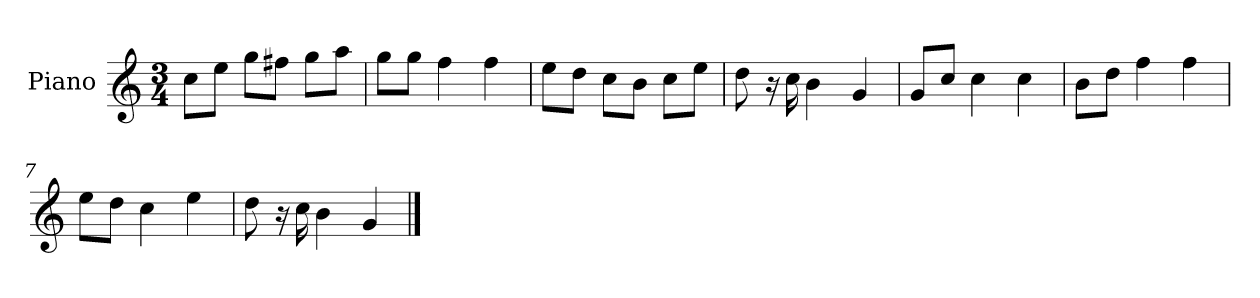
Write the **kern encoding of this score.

**kern
*part1
*staff1
*I"Piano
*I'P-no
*clefG2
*k[]
*M3/4
*MM91
=1
8cc\L
8ee\J
8gg\L
8ff#X\J
8gg\L
8aa\J
=2
8gg\L
8gg\J
4ff\
4ff\
=3
8ee\L
8dd\J
8cc\L
8b\J
8cc\L
8ee\J
=4
8dd\
16r
16cc\
4b\
4g/
=5
8g/L
8cc/J
4cc\
4cc\
=6
8b\L
8dd\J
4ff\
4ff\
=7
8ee\L
8dd\J
4cc\
4ee\
!!LO:LB:g=z
=8
8dd\
16r
16cc\
4b\
4g/
==
*-
